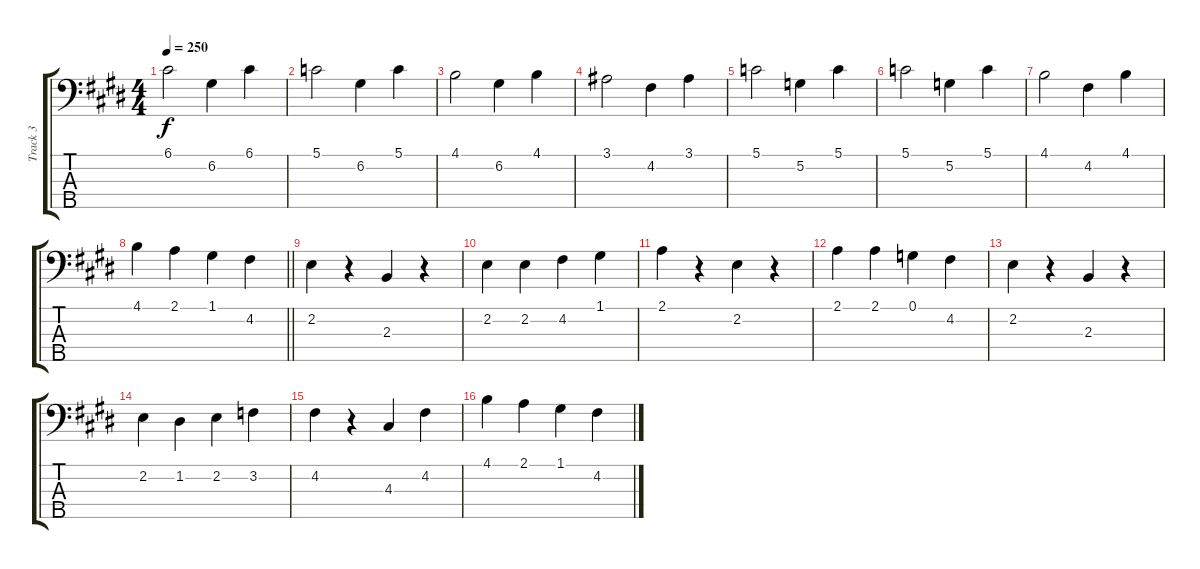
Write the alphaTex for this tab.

\track ("Track 3" "Track 3") {instrument electricbassfinger}
\staff {score tabs}
\tuning (G2 D2 A1 E1 B0) {hide}
\ts (4 4)
\tempo 250
\clef f4
\ks e
6.1.2{dy f} 6.2.4 6.1.4 |
5.1.2 6.2.4 5.1.4 |
4.1.2 6.2.4 4.1.4 |
3.1.2 4.2.4 3.1.4 |
5.1.2 5.2.4 5.1.4 |
5.1.2 5.2.4 5.1.4 |
4.1.2 4.2.4 4.1.4 |
\barLineRight lightlight
4.1.4 2.1.4 1.1.4 4.2.4 |
2.2.4 r.4 2.3.4 r.4 |
2.2.4 2.2.4 4.2.4 1.1.4 |
2.1.4 r.4 2.2.4 r.4 |
2.1.4 2.1.4 0.1.4 4.2.4 |
2.2.4 r.4 2.3.4 r.4 |
2.2.4 1.2.4 2.2.4 3.2.4 |
4.2.4 r.4 4.3.4 4.2.4 |
4.1.4 2.1.4 1.1.4 4.2.4
